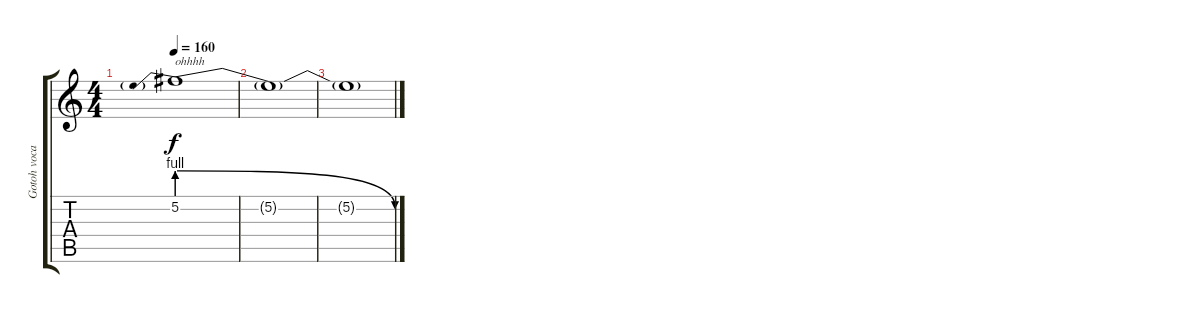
\track ("Gotoh vocals" "Gotoh voca") {instrument contrabass}
\staff {score tabs}
\tuning (E4 B3 G3 D3 A2 E2) {hide}
\ts (4 4)
\tempo 160
\clef g2
\ks c
5.2{be (prebendrelease 0 4 60 0)}.1{txt "ohhhh" dy f} |
5.2{t}.1 |
5.2{t}.1
